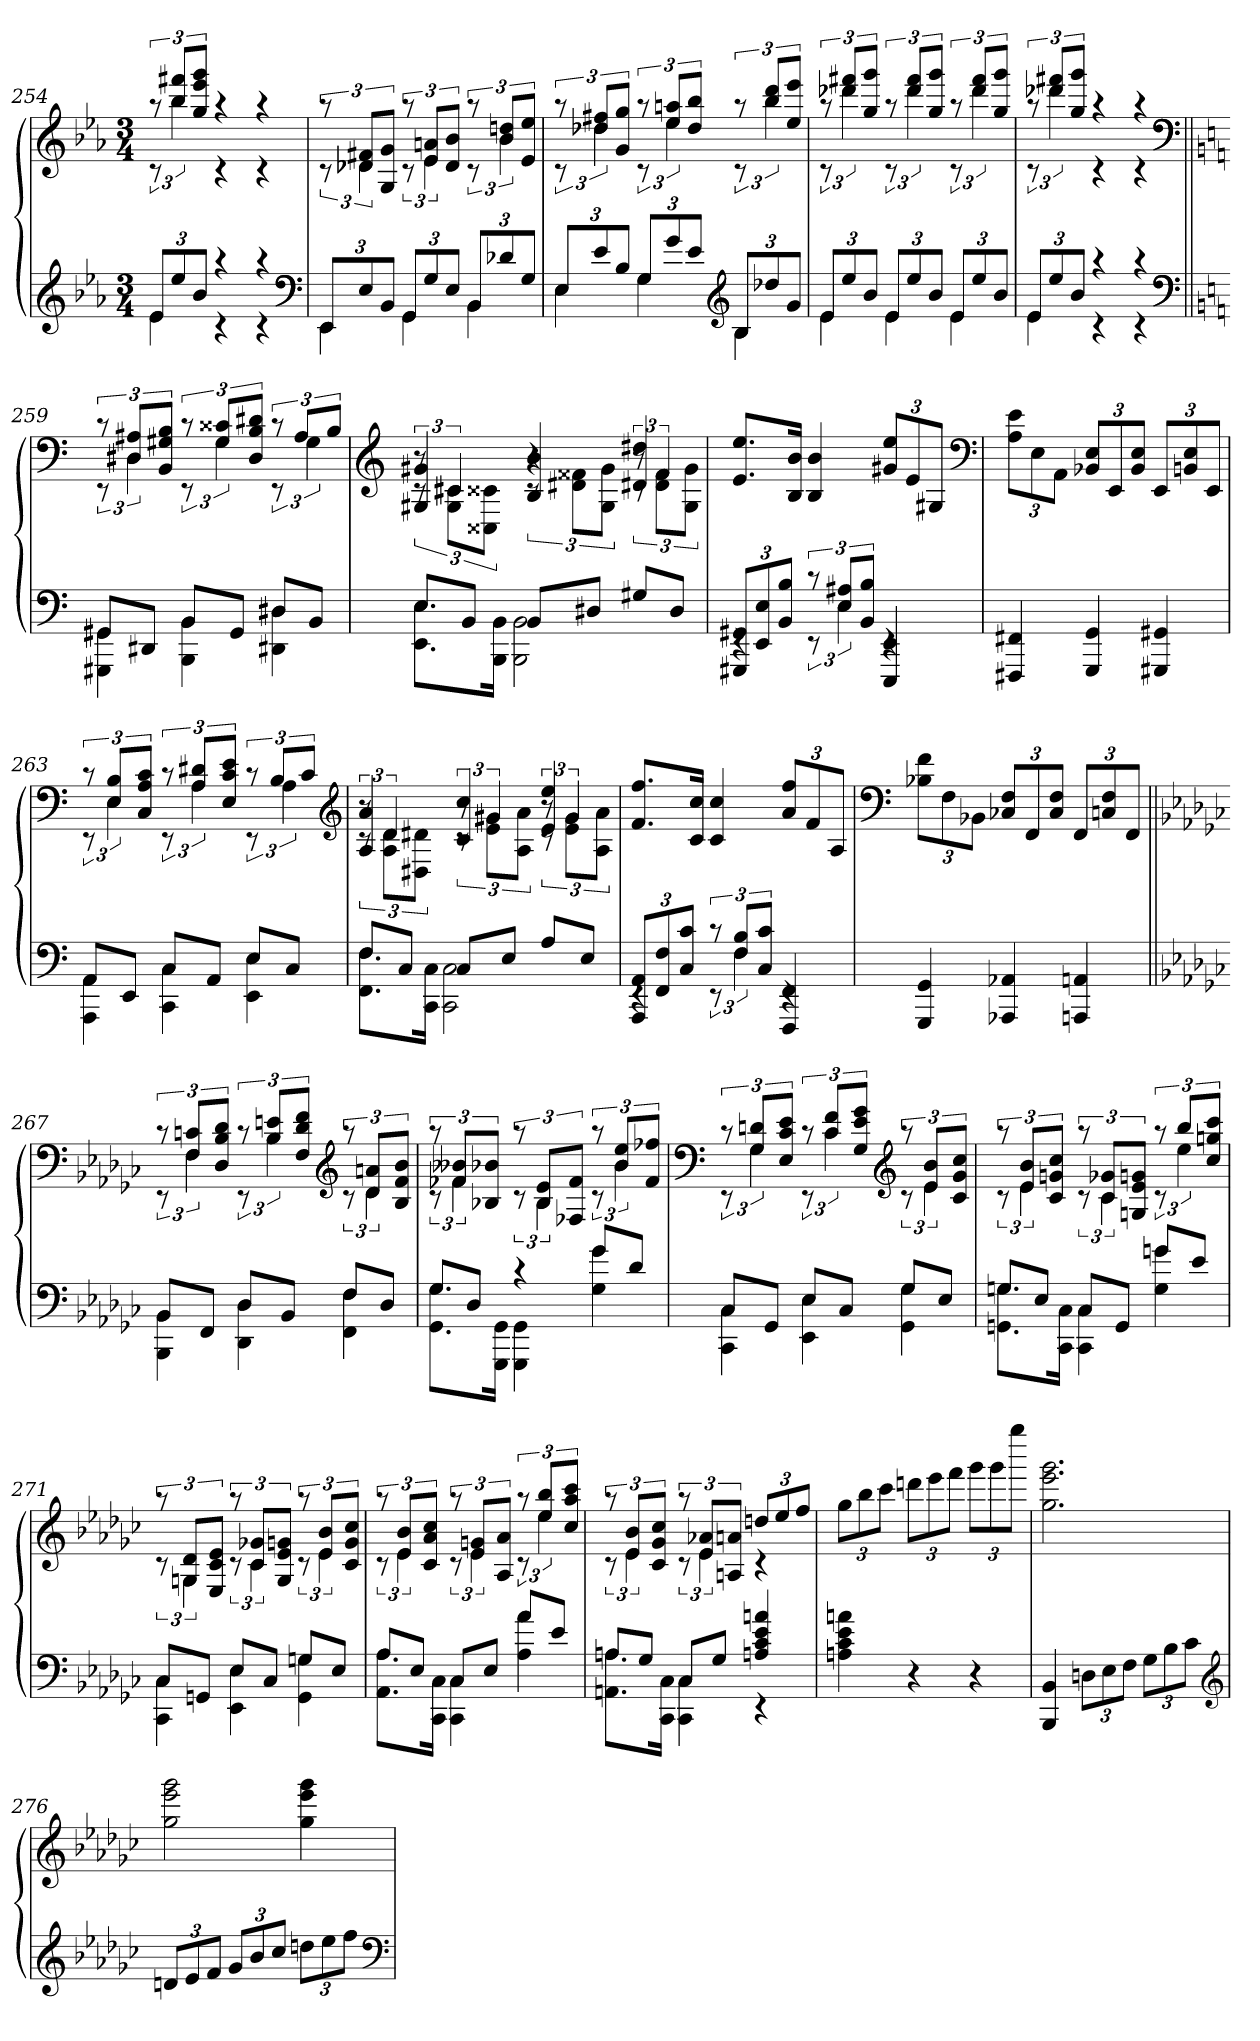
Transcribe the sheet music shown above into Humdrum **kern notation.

**kern	**kern
*part1	*part1
*staff2	*staff1
*clefG2	*clefG2
*k[b-e-a-]	*k[b-e-a-]
*M3/4	*M3/4
=254	=254
*^	*^
12e-L	4e-	12raa	12rc
12ee-	.	12bb- 12fff#XL	6bb-
12b-J	.	12gg 12eee- 12gggJ	.
4raa	4rc	4raa	4rc
4raa	4rc	4raa	4rc
*clefF4	*	*	*
=255	=255	=255	=255
12EE-L	4EE-	12raa	12rc
12E-	.	12d-X 12f#XL	6d-X
12BB-J	.	12G 12gJ	.
12GGL	4GG	12raa	12rc
12G	.	12e- 12anL	6e-
12E-J	.	12d- 12b-J	.
12BB-L	4BB-	12raa	12rc
12d-X	.	12b- 12ddnL	6b-
12GJ	.	12e- 12ee-J	.
=256	=256	=256	=256
12E-L	4E-	12raa	12rc
12e-	.	12dd-X 12ff#XL	6dd-X
12B-J	.	12g 12ggJ	.
12GL	4G	12raa	12rc
12g	.	12ee- 12aanL	6ee-
12e-J	.	12dd- 12bb-J	.
*clefG2	*	*	*
12B-L	4B-	12raa	12rc
12dd-X	.	12bb- 12dddL	6bb-
12gJ	.	12ee- 12eee-J	.
=257	=257	=257	=257
12e-L	4e-	12raa	12rc
12ee-	.	12ddd-X 12fff#XL	6ddd-X
12b-J	.	12gg 12gggJ	.
12e-L	4e-	12raa	12rc
12ee-	.	12ddd- 12fff#L	6ddd-
12b-J	.	12gg 12gggJ	.
12e-L	4e-	12raa	12rc
12ee-	.	12ddd- 12fff#L	6ddd-
12b-J	.	12gg 12gggJ	.
=258	=258	=258	=258
12e-L	4e-	12raa	12rc
12ee-	.	12ddd-X 12fff#XL	6ddd-X
12b-J	.	12gg 12gggJ	.
4raa	4rc	4raa	4rc
4raa	4rc	4raa	4rc
*clefF4	*	*clefF4	*
=259||	=259||	=259||	=259||
*k[]	*	*k[]	*
8GG#XL	4GGG#X 4GG#X	12rc	12rEE
.	.	12D#X 12A#XL	6D#X
8DD#XJ	.	.	.
.	.	12BB 12G#X 12BJ	.
8BBL	4BBB 4BB	12rc	12rEE
.	.	12G# 12c##XL	6G#
8GG#J	.	.	.
.	.	12D# 12B 12d#XJ	.
8D#XL	4DD#X 4D#X	12rc	12rEE
.	.	12A#L	6G#
8BBJ	.	.	.
.	.	12BJ	.
*	*	*v	*v
=260	=260	=260
*	*	*clefG2
*	*	*^
*	*	*	*^
8EL	8.EE 8.EL	4G#X 4g#X	12rc	12r
.	.	.	12G# 12c#XL	6c#X/
8BBJ	.	.	.	.
.	.	.	12C##X 12c##XJ	.
.	16BBB 16BBJk	.	.	.
8BBL	2BBB 2BB	4B 4b	12rc	4r
.	.	.	12d#X 12f##XL	.
8D#XJ	.	.	.	.
.	.	.	12G# 12g#J	.
8G#XL	.	4d#X 4dd#X	12rc	12r
.	.	.	12d# 12f##L	6f##/
8D#J	.	.	.	.
.	.	.	12G# 12g#J	.
*	*	*v	*v	*v
=261	=261	=261
12GGG#X 12GG#XL	4rEE	8.e 8.eeL
12EE 12E	.	.
12BB 12BJ	.	.
.	.	16B 16bJk
12rc	12rEE	4B 4b
12E 12A#XL	6E	.
12BB 12BJ	.	.
4EEE 4EE	4rEE	12g#X 12eeL
.	.	12e
.	.	12G#XJ
*v	*v	*
*	*clefF4
=262	=262
4FFF#X 4FF#X	12A 12eL
.	12E
.	12AAJ
4GGG 4GG	12BB-X 12EL
.	12EE
.	12BB- 12EJ
4GGG#X 4GG#X	12EEL
.	12BBn 12E
.	12EEJ
=263	=263
*^	*^
8AAL	4AAA 4AA	12rc	12rEE
.	.	12E 12BL	6E
8EEJ	.	.	.
.	.	12C 12A 12cJ	.
8CL	4CC 4C	12rc	12rEE
.	.	12A 12d#XL	6A
8AAJ	.	.	.
.	.	12E 12c 12eJ	.
8EL	4EE 4E	12rc	12rEE
.	.	12BL	6A
8CJ	.	.	.
.	.	12cJ	.
*	*	*v	*v
*	*	*clefG2
=264	=264	=264
*	*	*^
*	*	*	*^
8FL	8.FF 8.FL	4A 4a	12rc	12r
.	.	.	12A 12dL	6d/
8CJ	.	.	.	.
.	.	.	12D#X 12d#XJ	.
.	16CC 16CJk	.	.	.
8CL	2CC 2C	4c 4cc	12rc	12r
.	.	.	12e 12g#XL	6g#X/
8EJ	.	.	.	.
.	.	.	12A 12aJ	.
8AL	.	4e 4ee	12rc	12r
.	.	.	12e 12g#L	6g#/
8EJ	.	.	.	.
.	.	.	12A 12aJ	.
*	*	*v	*v	*v
=265	=265	=265
12AAA 12AAL	4rEE	8.f 8.ffL
12FF 12F	.	.
12C 12cJ	.	.
.	.	16c 16ccJk
12rc	12rEE	4c 4cc
12F 12BL	6F	.
12C 12cJ	.	.
4FFF 4FF	4rEE	12a 12ffL
.	.	12f
.	.	12AJ
*v	*v	*
=266	=266
*	*clefF4
4GGG 4GG	12B-X 12fL
.	12F
.	12BB-XJ
4AAA-X 4AA-X	12C-X 12FL
.	12FF
.	12C- 12FJ
4AAAn 4AAn	12FFL
.	12Cn 12F
.	12FFJ
=267||	=267||
*k[b-e-a-d-g-c-]	*k[b-e-a-d-g-c-]
*^	*^
8BB-L	4BBB- 4BB-	12rc	12rEE
.	.	12F 12cnL	6F
8FFJ	.	.	.
.	.	12D- 12B- 12d-J	.
8D-L	4DD- 4D-	12rc	12rEE
.	.	12B- 12enL	6B-
8BB-J	.	.	.
.	.	12F 12d- 12fJ	.
*	*	*clefG2	*
8FL	4FF 4F	12raa	12rc
.	.	12d- 12anL	6d-
8D-J	.	.	.
.	.	12B- 12f 12b-J	.
=268	=268	=268	=268
8G-L	8.GG- 8.G-L	12raa	12rc
.	.	12f-X 12b--XL	6f-X
8D-J	.	.	.
.	.	12B-X 12b-XJ	.
.	16GGG- 16GG-Jk	.	.
4rc	4GGG- 4GG-	12raa	12rc
.	.	12B- 12e-L	6B-
.	.	12F-X 12f-J	.
8g-L	4G- 4g-	12raa	12rc
.	.	12b- 12ee-L	6b-
8d-J	.	.	.
.	.	12f- 12ff-XJ	.
=269	=269	=269	=269
*	*	*clefF4	*
8C-L	4CC- 4C-	12rc	12rEE
.	.	12G- 12dnL	6G-
8GG-J	.	.	.
.	.	12E- 12c- 12e-J	.
8E-L	4EE- 4E-	12rc	12rEE
.	.	12c- 12fL	6c-
8C-J	.	.	.
.	.	12G- 12e- 12g-J	.
*	*	*clefG2	*
8G-L	4GG- 4G-	12raa	12rc
.	.	12e- 12b-L	6e-
8E-J	.	.	.
.	.	12c- 12g- 12cc-J	.
=270	=270	=270	=270
8GnL	8.GGn 8.GL	12raa	12rc
.	.	12e- 12b-L	6e-
8E-J	.	.	.
.	.	12c- 12gn 12cc-J	.
.	16CC- 16C-Jk	.	.
8C-L	4CC- 4C-	12raa	12rc
.	.	12c- 12g-XL	6c-
8GGJ	.	.	.
.	.	12Gn 12e- 12gnJ	.
8gnL	4G 4g	12raa	12rc
.	.	12bb-L	6ee-
8e-J	.	.	.
.	.	12cc- 12ggn 12ccc-J	.
=271	=271	=271	=271
8C-L	4CC- 4C-	12raa	12rc
.	.	12Gn 12d-L	6G
8GGnJ	.	.	.
.	.	12E- 12c- 12e-J	.
8E-L	4EE- 4E-	12raa	12rc
.	.	12c- 12g-XL	6c-
8C-J	.	.	.
.	.	12G 12e- 12gnJ	.
8GnL	4GG 4G	12raa	12rc
.	.	12e- 12b-L	6e-
8E-J	.	.	.
.	.	12c- 12g 12cc-J	.
=272	=272	=272	=272
8A-L	8.AA- 8.A-L	12raa	12rc
.	.	12e- 12b-L	6e-
8E-J	.	.	.
.	.	12c- 12a- 12cc-J	.
.	16CC- 16C-Jk	.	.
8C-L	4CC- 4C-	12raa	12rc
.	.	12e- 12gnL	6e-
8E-J	.	.	.
.	.	12A- 12a-J	.
8a-L	4A- 4a-	12raa	12rc
.	.	12ee- 12bb-L	6ee-
8e-J	.	.	.
.	.	12cc- 12aa- 12ccc-J	.
=273	=273	=273	=273
8AnL	8.AAn 8.AL	12raa	12rc
.	.	12e- 12b-L	6e-
8G-J	.	.	.
.	.	12c- 12g- 12cc-J	.
.	16CC- 16C-Jk	.	.
8C-L	4CC- 4C-	12raa	12rc
.	.	12e- 12a-XL	6e-
8G-J	.	.	.
.	.	12An 12anJ	.
4An 4c- 4e- 4an	4rEE	12ddnL	4rc
.	.	12ee-	.
.	.	12ffJ	.
*v	*v	*	*
*	*v	*v
=274	=274
4An 4c- 4e- 4an	12gg-L
.	12bb-
.	12ccc-J
4r	12dddnL
.	12eee-
.	12fffJ
4r	12ggg-L
.	12ggg-
.	12gggg-J
=275	=275
4BBB- 4BB-	2.gg- 2.eee- 2.ggg-
12DnL	.
12E-	.
12FJ	.
12G-L	.
12B-	.
12c-J	.
*clefG2	*
=276	=276
12dnL	2gg- 2eee- 2ggg-
12e-	.
12fJ	.
12g-L	.
12b-	.
12cc-J	.
12ddnL	4gg- 4eee- 4ggg-
12ee-	.
12ffJ	.
*clefF4	*
=	=
*-	*-
